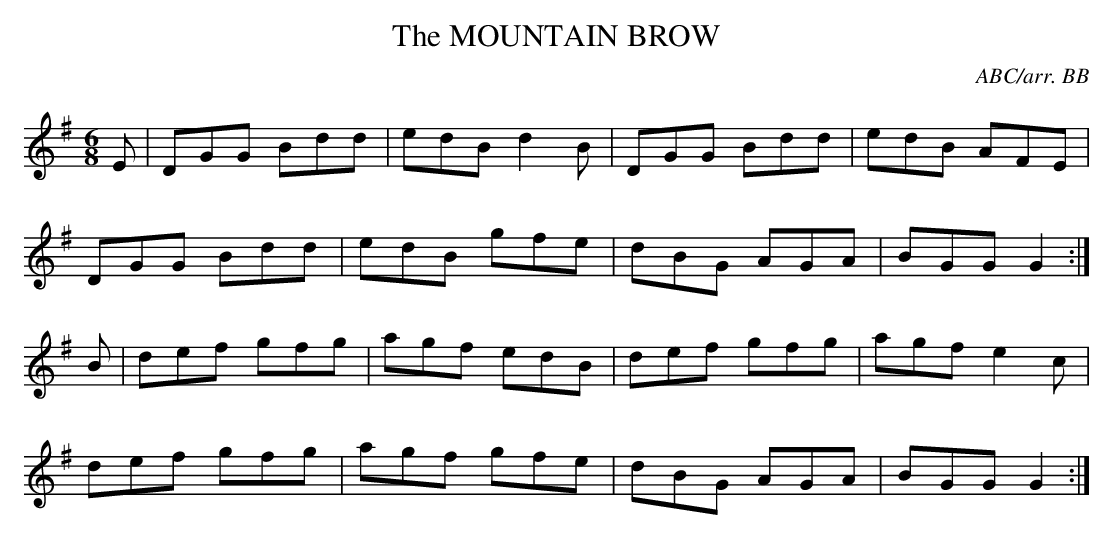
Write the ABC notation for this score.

X:1
T:MOUNTAIN BROW, The
C:ABC/arr. BB
L:1/8
M:6/8
K:G
E|DGG Bdd|edB d2B|DGG Bdd|edB AFE|
DGG Bdd|edB gfe|dBG AGA|BGG G2:|
B|def gfg|agf edB|def gfg|agf e2c|
def gfg|agf gfe|dBG AGA|BGG G2:|
